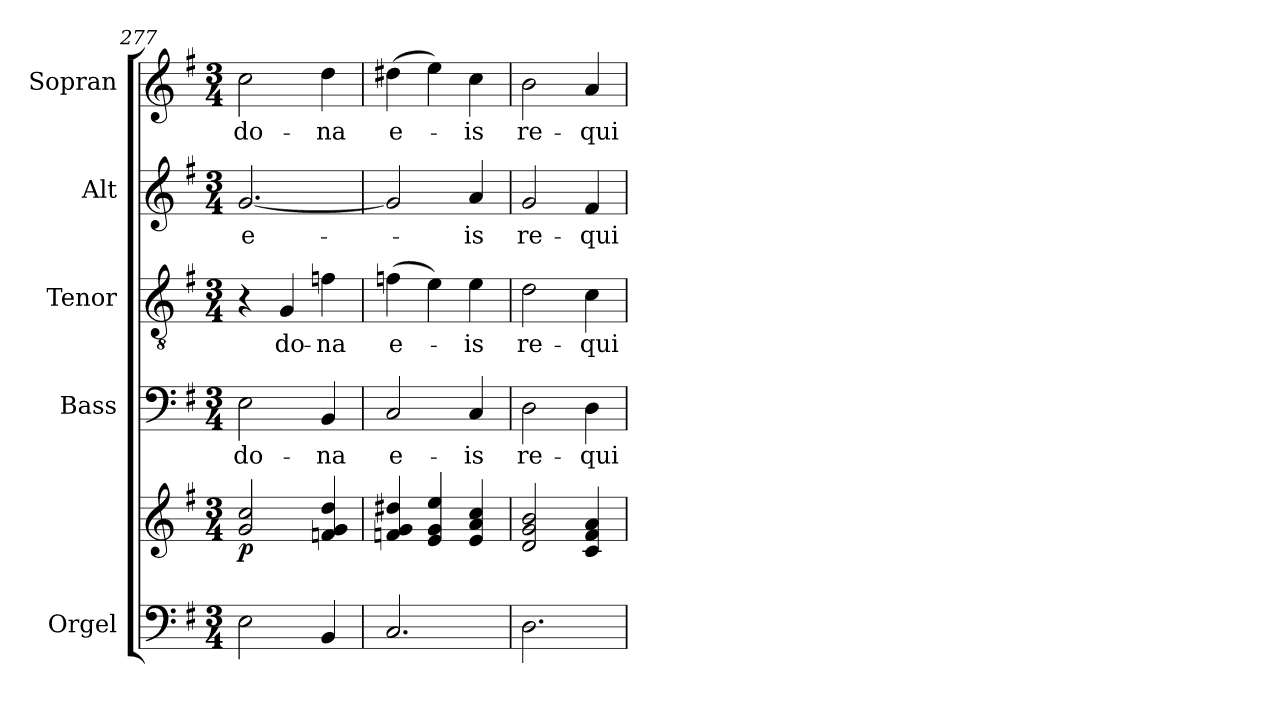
**kern	**kern	**dynam	**kern	**text	**kern	**text	**kern	**text	**kern	**text
*part5	*part5	*part5	*part4	*part4	*part3	*part3	*part2	*part2	*part1	*part1
*staff6	*staff5	*staff5/6	*staff4	*staff4	*staff3	*staff3	*staff2	*staff2	*staff1	*staff1
*I"Orgel	*	*	*I"Bass	*	*I"Tenor	*	*I"Alt	*	*I"Sopran	*
*I'Org.	*	*	*I'B.	*	*I'T.	*	*I'A.	*	*I'S.	*
*clefF4	*clefG2	*	*clefF4	*	*clefGv2	*	*clefG2	*	*clefG2	*
*k[f#]	*k[f#]	*	*k[f#]	*	*k[f#]	*	*k[f#]	*	*k[f#]	*
*G:	*G:	*	*G:	*	*G:	*	*G:	*	*G:	*
*M3/4	*M3/4	*	*M3/4	*	*M3/4	*	*M3/4	*	*M3/4	*
=277	=277	=277	=277	=277	=277	=277	=277	=277	=277	=277
!	!	!LO:DY:b	!	!LO:LY:b	!	!	!	!LO:LY:b	!	!LO:LY:b
2E\	2g/ 2cc/	p	2E\	do-	4r	.	[2.g/	e-	2cc\	do-
!	!	!	!	!	!	!LO:LY:b	!	!	!	!
.	.	.	.	.	4G/	do-	.	.	.	.
!	!	!	!	!LO:LY:b	!	!LO:LY:b	!	!	!	!LO:LY:b
4BB/	4fn/ 4g/ 4dd/	.	4BB/	-na	4fn\	-na	.	.	4dd\	-na
=278	=278	=278	=278	=278	=278	=278	=278	=278	=278	=278
!	!	!	!	!LO:LY:b	!	!LO:LY:b	!	!	!	!LO:LY:b
2.C/	4fn/ 4g/ 4dd#X/	.	2C/	e-	(>4fn\	e-	2g/]	.	(>4dd#X\	e-
.	4e/ 4g/ 4ee/	.	.	.	4e\)	.	.	.	4ee\)	.
!	!	!	!	!LO:LY:b	!	!LO:LY:b	!	!LO:LY:b	!	!LO:LY:b
.	4e/ 4a/ 4cc/	.	4C/	-is	4e\	-is	4a/	-is	4cc\	-is
=279	=279	=279	=279	=279	=279	=279	=279	=279	=279	=279
!	!	!	!	!LO:LY:b	!	!LO:LY:b	!	!LO:LY:b	!	!LO:LY:b
2.D\	2d/ 2g/ 2b/	.	2D\	re-	2d\	re-	2g/	re-	2b\	re-
!	!	!	!	!LO:LY:b	!	!LO:LY:b	!	!LO:LY:b	!	!LO:LY:b
.	4c/ 4f#/ 4a/	.	4D\	-qui-	4c\	-qui-	4f#/	-qui-	4a/	-qui-
=	=	=	=	=	=	=	=	=	=	=
*-	*-	*-	*-	*-	*-	*-	*-	*-	*-	*-
